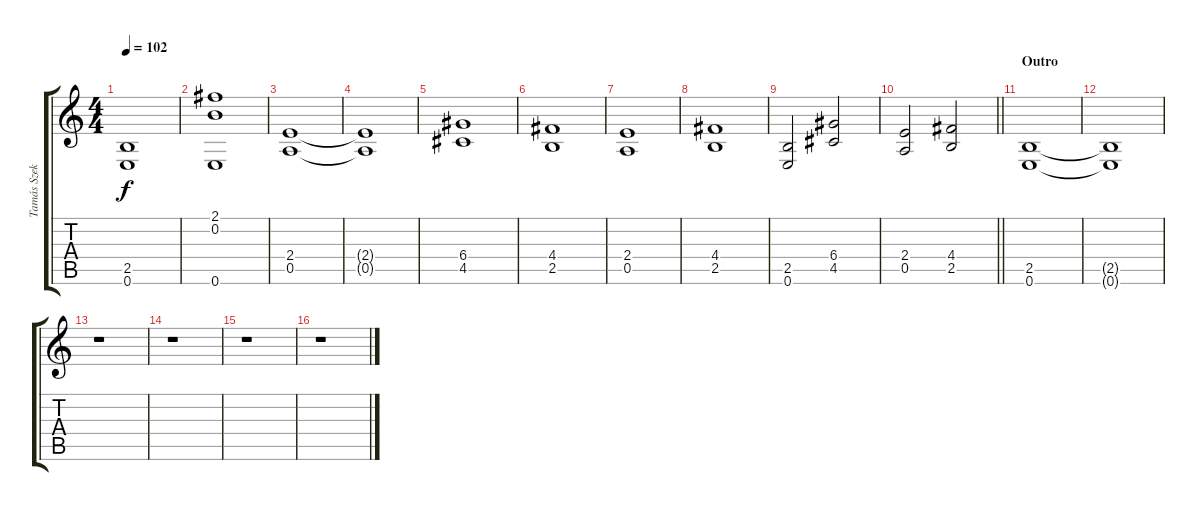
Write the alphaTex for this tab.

\track ("Tamás Szekeres - Overdriven (Right)" "Tamás Szek") {instrument overdrivenguitar}
\staff {score tabs}
\tuning (E4 B3 G3 D3 A2 E2) {hide}
\ts (4 4)
\tempo 102
\clef g2
\ks c
(2.5 0.6).1{dy f} |
(2.1 0.2 0.6).1 |
(2.4 0.5).1 |
(2.4{t} 0.5{t}).1 |
(6.4 4.5).1 |
(4.4 2.5).1 |
(2.4 0.5).1 |
(4.4 2.5).1 |
(2.5 0.6).2 (6.4 4.5).2 |
\barLineRight lightlight
(2.4 0.5).2 (4.4 2.5).2 |
\section ("" "Outro")
(2.5 0.6).1 |
(2.5{t} 0.6{t}).1 |
r.1 |
r.1 |
r.1 |
r.1
